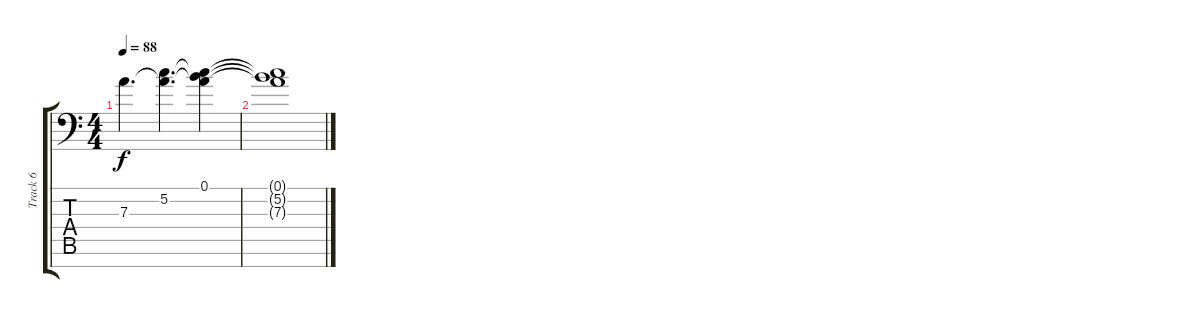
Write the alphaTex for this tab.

\track ("Track 6" "Track 6") {instrument electricguitarjazz}
\staff {score tabs}
\tuning (B3 G3 D3 A2 E2 B1 E1) {hide}
\ts (4 4)
\tempo 88
\clef f4
\ks c
7.3.4{d dy f} (5.2 7.3{t}).4{d} (0.1 5.2{t} 7.3{t}).4 |
(0.1{t} 5.2{t} 7.3{t}).1
